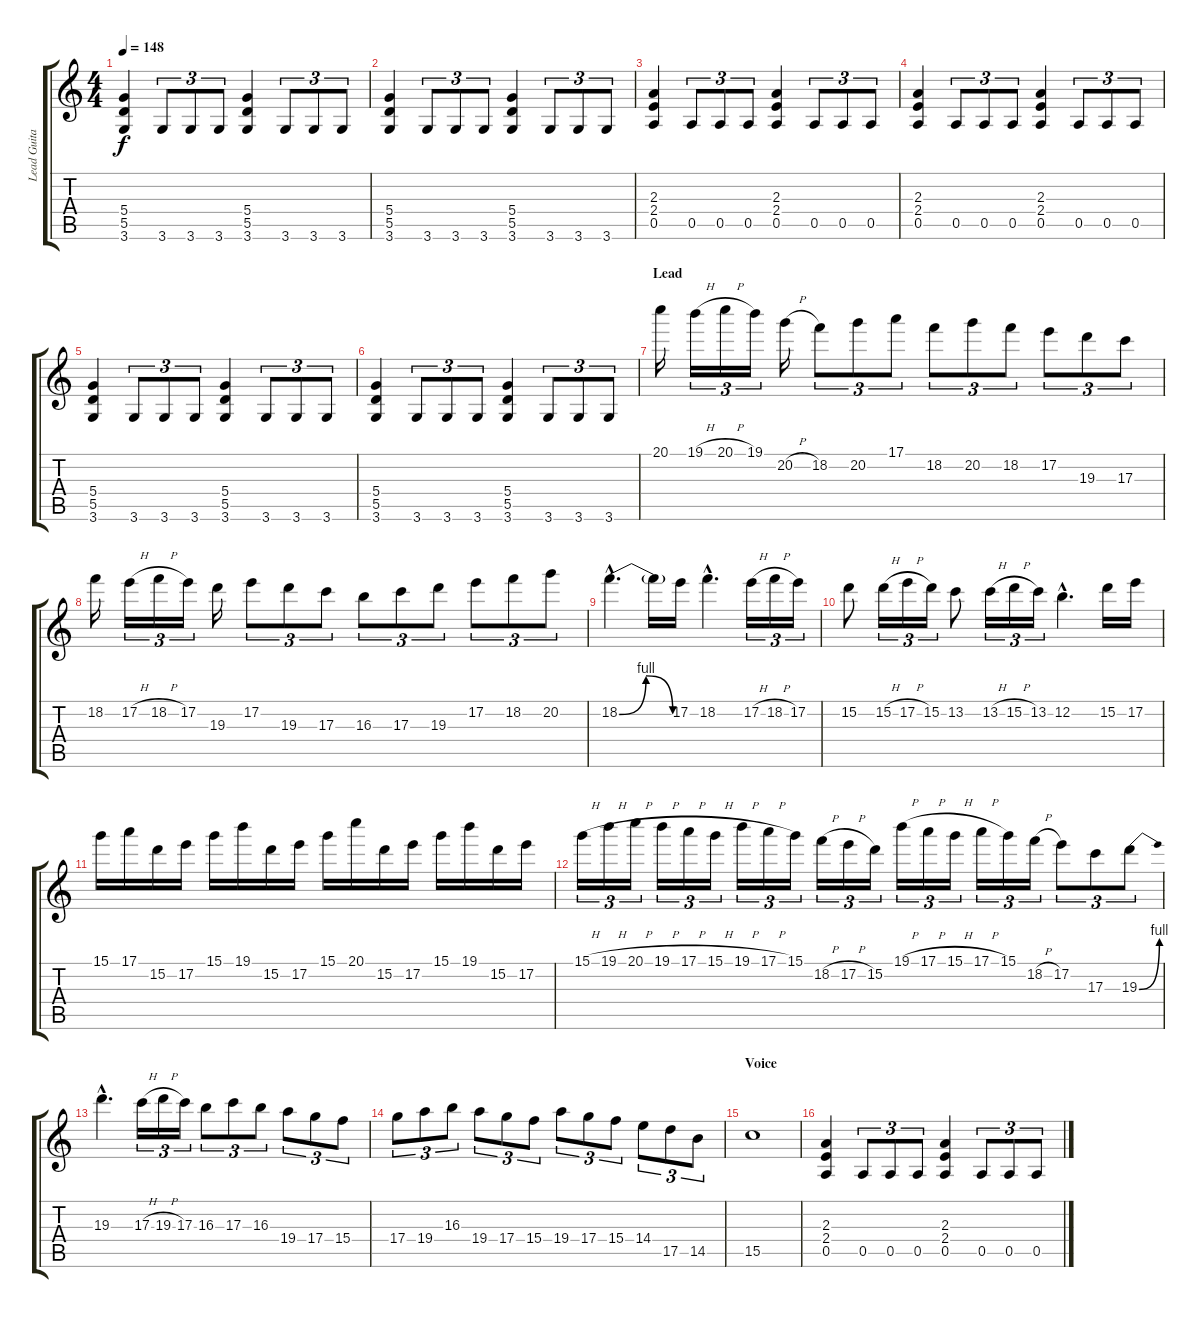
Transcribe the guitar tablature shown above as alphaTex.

\track ("Lead Guitar" "Lead Guita") {instrument distortionguitar}
\staff {score tabs}
\tuning (E4 B3 G3 D3 A2 E2) {hide}
\ts (4 4)
\tempo 148
\clef g2
\ks c
(5.4 5.5 3.6).4{dy f} 3.6.8{tu (3 2)} 3.6.8{tu (3 2)} 3.6.8{tu (3 2)} (5.4 5.5 3.6).4 3.6.8{tu (3 2)} 3.6.8{tu (3 2)} 3.6.8{tu (3 2)} |
(5.4 5.5 3.6).4 3.6.8{tu (3 2)} 3.6.8{tu (3 2)} 3.6.8{tu (3 2)} (5.4 5.5 3.6).4 3.6.8{tu (3 2)} 3.6.8{tu (3 2)} 3.6.8{tu (3 2)} |
(2.3 2.4 0.5).4 0.5.8{tu (3 2)} 0.5.8{tu (3 2)} 0.5.8{tu (3 2)} (2.3 2.4 0.5).4 0.5.8{tu (3 2)} 0.5.8{tu (3 2)} 0.5.8{tu (3 2)} |
(2.3 2.4 0.5).4 0.5.8{tu (3 2)} 0.5.8{tu (3 2)} 0.5.8{tu (3 2)} (2.3 2.4 0.5).4 0.5.8{tu (3 2)} 0.5.8{tu (3 2)} 0.5.8{tu (3 2)} |
(5.4 5.5 3.6).4 3.6.8{tu (3 2)} 3.6.8{tu (3 2)} 3.6.8{tu (3 2)} (5.4 5.5 3.6).4 3.6.8{tu (3 2)} 3.6.8{tu (3 2)} 3.6.8{tu (3 2)} |
(5.4 5.5 3.6).4 3.6.8{tu (3 2)} 3.6.8{tu (3 2)} 3.6.8{tu (3 2)} (5.4 5.5 3.6).4 3.6.8{tu (3 2)} 3.6.8{tu (3 2)} 3.6.8{tu (3 2)} |
\section ("" "Lead")
20.1.16 19.1{h}.16{tu (3 2)} 20.1{h}.16{tu (3 2)} 19.1.16{tu (3 2)} 20.2{h}.16 18.2.8{tu (3 2)} 20.2.8{tu (3 2)} 17.1.8{tu (3 2)} 18.2.8{tu (3 2)} 20.2.8{tu (3 2)} 18.2.8{tu (3 2)} 17.2.8{tu (3 2)} 19.3.8{tu (3 2)} 17.3.8{tu (3 2)} |
18.2.16 17.2{h}.16{tu (3 2)} 18.2{h}.16{tu (3 2)} 17.2.16{tu (3 2)} 19.3.16 17.2.8{tu (3 2)} 19.3.8{tu (3 2)} 17.3.8{tu (3 2)} 16.3.8{tu (3 2)} 17.3.8{tu (3 2)} 19.3.8{tu (3 2)} 17.2.8{tu (3 2)} 18.2.8{tu (3 2)} 20.2.8{tu (3 2)} |
18.2{be (bendrelease 0 0 15 4 45 4 60 0) hac}.4{d} 18.2{t}.16 17.2.16 18.2{hac}.4{d} 17.2{h}.16{tu (3 2)} 18.2{h}.16{tu (3 2)} 17.2.16{tu (3 2)} |
15.2.8 15.2{h}.16{tu (3 2)} 17.2{h}.16{tu (3 2)} 15.2.16{tu (3 2)} 13.2.8 13.2{h}.16{tu (3 2)} 15.2{h}.16{tu (3 2)} 13.2.16{tu (3 2)} 12.2{hac}.4{d} 15.2.16 17.2.16 |
15.1.16 17.1.16 15.2.16 17.2.16 15.1.16 19.1.16 15.2.16 17.2.16 15.1.16 20.1.16 15.2.16 17.2.16 15.1.16 19.1.16 15.2.16 17.2.16 |
15.1{h}.16{tu (3 2)} 19.1{h}.16{tu (3 2)} 20.1{h}.16{tu (3 2)} 19.1{h}.16{tu (3 2)} 17.1{h}.16{tu (3 2)} 15.1{h}.16{tu (3 2)} 19.1{h}.16{tu (3 2)} 17.1{h}.16{tu (3 2)} 15.1.16{tu (3 2)} 18.2{h}.16{tu (3 2)} 17.2{h}.16{tu (3 2)} 15.2.16{tu (3 2)} 19.1{h}.16{tu (3 2)} 17.1{h}.16{tu (3 2)} 15.1{h}.16{tu (3 2)} 17.1{h}.16{tu (3 2)} 15.1.16{tu (3 2)} 18.2{h}.16{tu (3 2)} 17.2.8{tu (3 2)} 17.3.8{tu (3 2)} 19.3{be (bend 0 0 60 4)}.8{tu (3 2)} |
19.3{hac}.4{d} 17.3{h}.16{tu (3 2)} 19.3{h}.16{tu (3 2)} 17.3.16{tu (3 2)} 16.3.8{tu (3 2)} 17.3.8{tu (3 2)} 16.3.8{tu (3 2)} 19.4.8{tu (3 2)} 17.4.8{tu (3 2)} 15.4.8{tu (3 2)} |
17.4.8{tu (3 2)} 19.4.8{tu (3 2)} 16.3.8{tu (3 2)} 19.4.8{tu (3 2)} 17.4.8{tu (3 2)} 15.4.8{tu (3 2)} 19.4.8{tu (3 2)} 17.4.8{tu (3 2)} 15.4.8{tu (3 2)} 14.4.8{tu (3 2)} 17.5.8{tu (3 2)} 14.5.8{tu (3 2)} |
\section ("" "Voice")
15.5.1 |
(2.3 2.4 0.5).4 0.5.8{tu (3 2)} 0.5.8{tu (3 2)} 0.5.8{tu (3 2)} (2.3 2.4 0.5).4 0.5.8{tu (3 2)} 0.5.8{tu (3 2)} 0.5.8{tu (3 2)}
